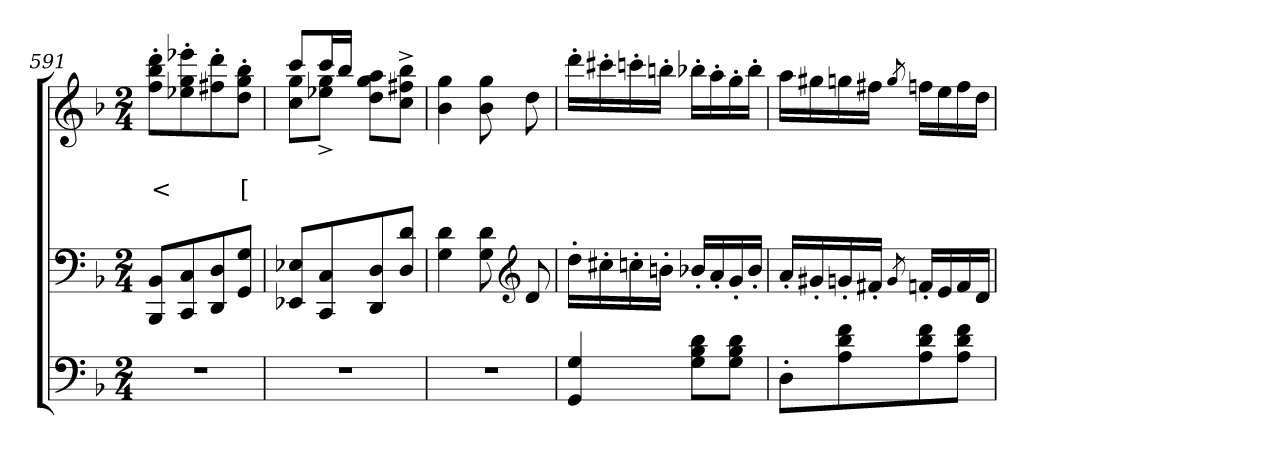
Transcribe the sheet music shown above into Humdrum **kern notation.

**kern	**kern	**kern	**text	**text
*part3	*part2	*part1	*part1	*part1
*staff3	*staff2	*staff1	*staff1	*staff1
*clefF4	*clefF4	*clefG2	*	*
*k[b-]	*k[b-]	*k[b-]	*	*
*M2/4	*M2/4	*M2/4	*	*
=591	=591	=591	=591	=591
2r	8BB- 8BBB-L	8ddd'> 8bb-'> 8ff'>L	.	<
.	8C 8CC	8eee-X'> 8gg'> 8ee-X'>	.	.
.	8D 8DD	8ddd'> 8ff#X'>	.	.
.	8G 8GGJ	8bb-'> 8gg'> 8dd'>J	.	[
=592	=592	=592	=592	=592
*	*	*^	*	*
2r	8E-X 8EE-XL	8cccL	8gg 8ccL	.	.
.	8C 8CC	16cccL	8gg^> 8ee-X^>J	.	.
.	.	16bb-JJ	.	.	.
.	8D 8DD	4ryy	8aa 8gg 8ddL	.	.
.	8d 8DJ	.	8bb-^> 8ff#X^> 8cc^>J	.	.
*	*	*v	*v	*	*
=593	=593	=593	=593	=593
2r	4d 4G	4gg 4b-	.	.
.	8d 8G	8gg 8b-	.	.
*	*clefG2	*	*	*
.	8d	8dd	.	.
=594	=594	=594	=594	=594
4G 4GG	16dd'>LL	16ddd'>LL	.	.
.	16cc#X'>	16ccc#X'>	.	.
.	16ccn'>	16cccn'>	.	.
.	16bn'>JJ	16bbn'>JJ	.	.
8d 8B- 8GL	16b-X'>LL	16bb-X'>LL	.	.
.	16a'>	16aa'>	.	.
8d 8B- 8GJ	16g'>	16gg'>	.	.
.	16b-'>JJ	16bb-'>JJ	.	.
=595	=595	=595	=595	=595
8D'>L	16a'>LL	16aaLL	.	.
.	16g#X'>	16gg#X	.	.
8f 8d 8A	16gn'>	16ggn	.	.
.	16f#X'>JJ	16ff#XJJ	.	.
.	8qg/	8qgg/	.	.
8f 8d 8A	16fn'>LL	16ffnLL	.	.
.	16e	16ee	.	.
8f 8d 8AJ	16f	16ff	.	.
.	16dJJ	16ddJJ	.	.
=	=	=	=	=
*-	*-	*-	*-	*-
